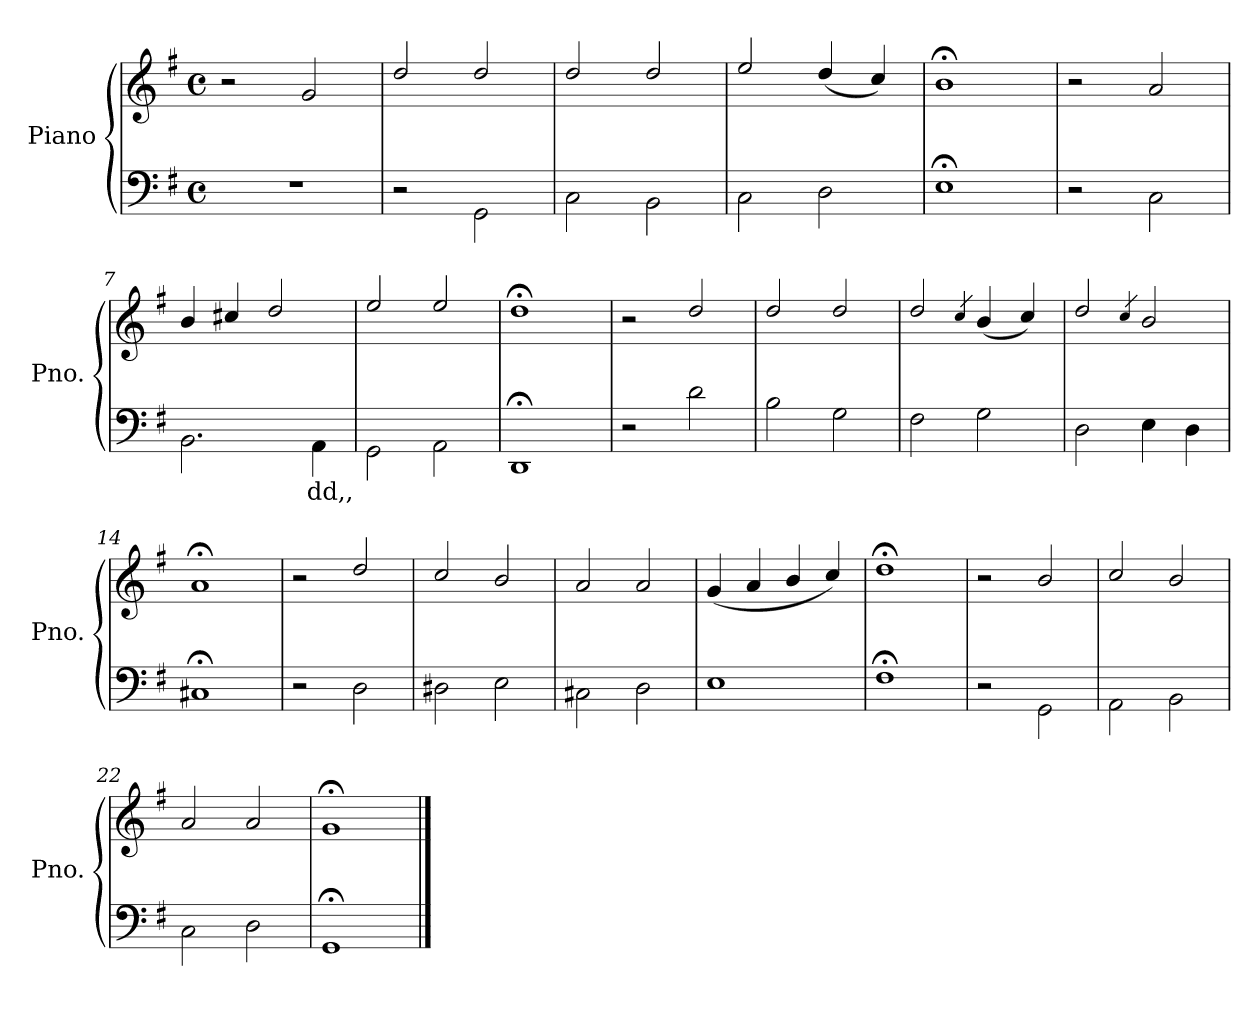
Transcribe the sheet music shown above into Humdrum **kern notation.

**kern	**text	**kern
*part1	*part1	*part1
*staff2	*staff2	*staff1
*I"Piano	*	*
*I'Pno.	*	*
*clefF4	*	*clefG2
*k[f#]	*	*k[f#]
*G:	*	*G:
*M4/4	*	*M4/4
*met(c)	*	*met(c)
=1	=1	=1
1r	.	2r
.	.	2g/
=2	=2	=2
2r	.	2dd/
2GG\	.	2dd/
=3	=3	=3
2C\	.	2dd/
2BB\	.	2dd/
=4	=4	=4
2C\	.	2ee/
2D\	.	(4dd/
.	.	4cc/)
=5	=5	=5
1E;	.	1b;<
=6	=6	=6
2r	.	2r
2C\	.	2a/
=7	=7	=7
2.BB\	.	4b/
.	.	4cc#X/
.	.	2dd/
!	!LO:LY:b	!
4AA\	dd,,	.
=8	=8	=8
2GG\	.	2ee/
2AA\	.	2ee/
=9	=9	=9
1DD;	.	1dd;<
!!LO:LB:g=z
=10	=10	=10
2r	.	2r
2d\	.	2dd/
=11	=11	=11
2B\	.	2dd/
2G\	.	2dd/
=12	=12	=12
2F#\	.	2dd/
.	.	4qcc/
2G\	.	(4b/
.	.	4cc/)
=13	=13	=13
2D\	.	2dd/
.	.	4qcc/
4E\	.	2b/
4D\	.	.
=14	=14	=14
1C#X;	.	1a;<
=15	=15	=15
2r	.	2r
2D\	.	2dd/
=16	=16	=16
2D#X\	.	2cc/
2E\	.	2b/
=17	=17	=17
2C#X\	.	2a/
2D\	.	2a/
=18	=18	=18
1E	.	(4g/
.	.	4a/
.	.	4b/
.	.	4cc/)
=19	=19	=19
1F#;	.	1dd;<
!!LO:LB:g=z
=20	=20	=20
2r	.	2r
2GG\	.	2b/
=21	=21	=21
2AA\	.	2cc/
2BB\	.	2b/
=22	=22	=22
2C\	.	2a/
2D\	.	2a/
=23	=23	=23
1GG;	.	1g;<
==	==	==
*-	*-	*-
